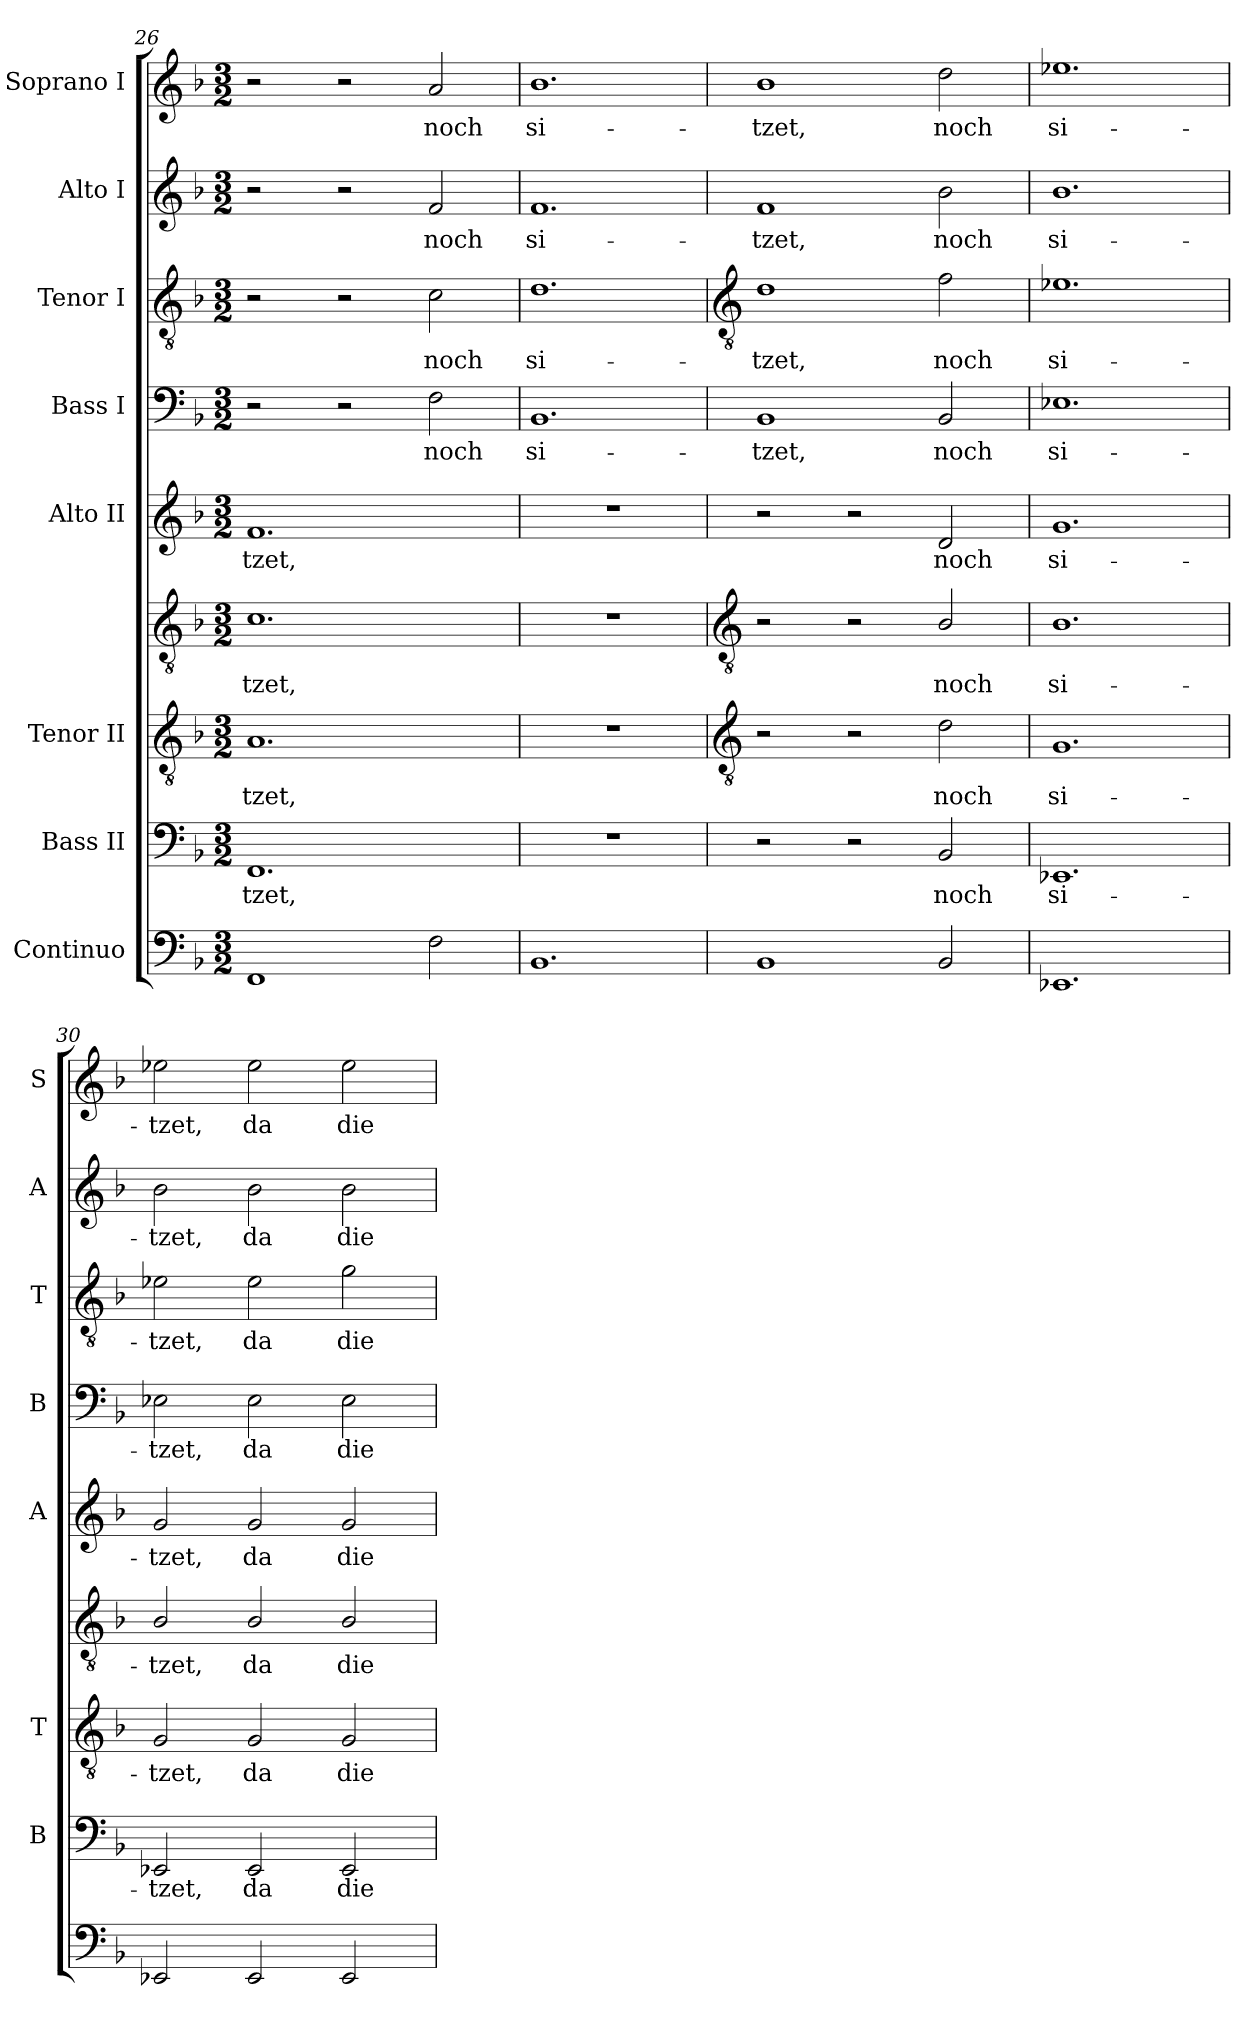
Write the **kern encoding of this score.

**kern	**kern	**text	**kern	**text	**kern	**text	**kern	**text	**kern	**text	**kern	**text	**kern	**text	**kern	**text
*part8	*part7	*part7	*part6	*part6	*part6	*part6	*part5	*part5	*part4	*part4	*part3	*part3	*part2	*part2	*part1	*part1
*staff9	*staff8	*staff8	*staff7	*staff7	*staff6	*staff6	*staff5	*staff5	*staff4	*staff4	*staff3	*staff3	*staff2	*staff2	*staff1	*staff1
*I"Continuo	*I"Bass II	*	*I"Tenor II	*	*	*	*I"Alto II	*	*I"Bass I	*	*I"Tenor I	*	*I"Alto I	*	*I"Soprano I	*
*	*I'B	*	*I'T	*	*	*	*I'A	*	*I'B	*	*I'T	*	*I'A	*	*I'S	*
*clefF4	*clefF4	*	*clefGv2	*	*clefGv2	*	*clefG2	*	*clefF4	*	*clefGv2	*	*clefG2	*	*clefG2	*
*k[b-]	*k[b-]	*	*k[b-]	*	*k[b-]	*	*k[b-]	*	*k[b-]	*	*k[b-]	*	*k[b-]	*	*k[b-]	*
*F:	*F:	*	*F:	*	*F:	*	*F:	*	*F:	*	*F:	*	*F:	*	*F:	*
*M3/2	*M3/2	*	*M3/2	*	*M3/2	*	*M3/2	*	*M3/2	*	*M3/2	*	*M3/2	*	*M3/2	*
=26	=26	=26	=26	=26	=26	=26	=26	=26	=26	=26	=26	=26	=26	=26	=26	=26
!	!	!LO:LY:b	!	!LO:LY:b	!	!LO:LY:b	!	!LO:LY:b	!	!	!	!	!	!	!	!
1FF	1.FF	-tzet,	1.A	tzet,	1.c	-tzet,	1.f	-tzet,	2r	.	2r	.	2r	.	2r	.
.	.	.	.	.	.	.	.	.	2r	.	2r	.	2r	.	2r	.
!	!	!	!	!	!	!	!	!	!	!LO:LY:b	!	!LO:LY:b	!	!LO:LY:b	!	!LO:LY:b
2F	.	.	.	.	.	.	.	.	2F	noch	2c	noch	2f	noch	2a	noch
=27	=27	=27	=27	=27	=27	=27	=27	=27	=27	=27	=27	=27	=27	=27	=27	=27
!	!LO:N:vis=1	!	!LO:N:vis=1	!	!LO:N:vis=1	!	!LO:N:vis=1	!	!	!LO:LY:b	!	!LO:LY:b	!	!LO:LY:b	!	!LO:LY:b
1.BB-	1.r	.	1.r	.	1.r	.	1.r	.	1.BB-	si-	1.d	si-	1.f	si-	1.b-	si-
!!LO:LB:g=z
=28	=28	=28	=28	=28	=28	=28	=28	=28	=28	=28	=28	=28	=28	=28	=28	=28
*	*	*	*clefGv2	*	*clefGv2	*	*	*	*	*	*clefGv2	*	*	*	*	*
!	!	!	!	!	!	!	!	!	!	!LO:LY:b	!	!LO:LY:b	!	!LO:LY:b	!	!LO:LY:b
1BB-	2r	.	2r	.	2r	.	2r	.	1BB-	-tzet,	1d	-tzet,	1f	-tzet,	1b-	-tzet,
.	2r	.	2r	.	2r	.	2r	.	.	.	.	.	.	.	.	.
!	!	!LO:LY:b	!	!LO:LY:b	!	!LO:LY:b	!	!LO:LY:b	!	!LO:LY:b	!	!LO:LY:b	!	!LO:LY:b	!	!LO:LY:b
2BB-	2BB-	noch	2d	noch	2B-/	noch	2d	noch	2BB-	noch	2f	noch	2b-	noch	2dd	noch
=29	=29	=29	=29	=29	=29	=29	=29	=29	=29	=29	=29	=29	=29	=29	=29	=29
!	!	!LO:LY:b	!	!LO:LY:b	!	!LO:LY:b	!	!LO:LY:b	!	!LO:LY:b	!	!LO:LY:b	!	!LO:LY:b	!	!LO:LY:b
1.EE-X	1.EE-X	si-	1.G	-si-	1.B-	si-	1.g	si-	1.E-X	si-	1.e-X	si-	1.b-	si-	1.ee-X	si-
=30	=30	=30	=30	=30	=30	=30	=30	=30	=30	=30	=30	=30	=30	=30	=30	=30
!	!	!LO:LY:b	!	!LO:LY:b	!	!LO:LY:b	!	!LO:LY:b	!	!LO:LY:b	!	!LO:LY:b	!	!LO:LY:b	!	!LO:LY:b
2EE-X	2EE-X	-tzet,	2G	tzet,	2B-/	-tzet,	2g	-tzet,	2E-X	-tzet,	2e-X	-tzet,	2b-	-tzet,	2ee-X	-tzet,
!	!	!LO:LY:b	!	!LO:LY:b	!	!LO:LY:b	!	!LO:LY:b	!	!LO:LY:b	!	!LO:LY:b	!	!LO:LY:b	!	!LO:LY:b
2EE-	2EE-	da	2G	da	2B-/	da	2g	da	2E-	da	2e-	da	2b-	da	2ee-	da
!	!	!LO:LY:b	!	!LO:LY:b	!	!LO:LY:b	!	!LO:LY:b	!	!LO:LY:b	!	!LO:LY:b	!	!LO:LY:b	!	!LO:LY:b
2EE-	2EE-	die	2G	die	2B-/	die	2g	die	2E-	die	2g	die	2b-	die	2ee-	die
=	=	=	=	=	=	=	=	=	=	=	=	=	=	=	=	=
*-	*-	*-	*-	*-	*-	*-	*-	*-	*-	*-	*-	*-	*-	*-	*-	*-
